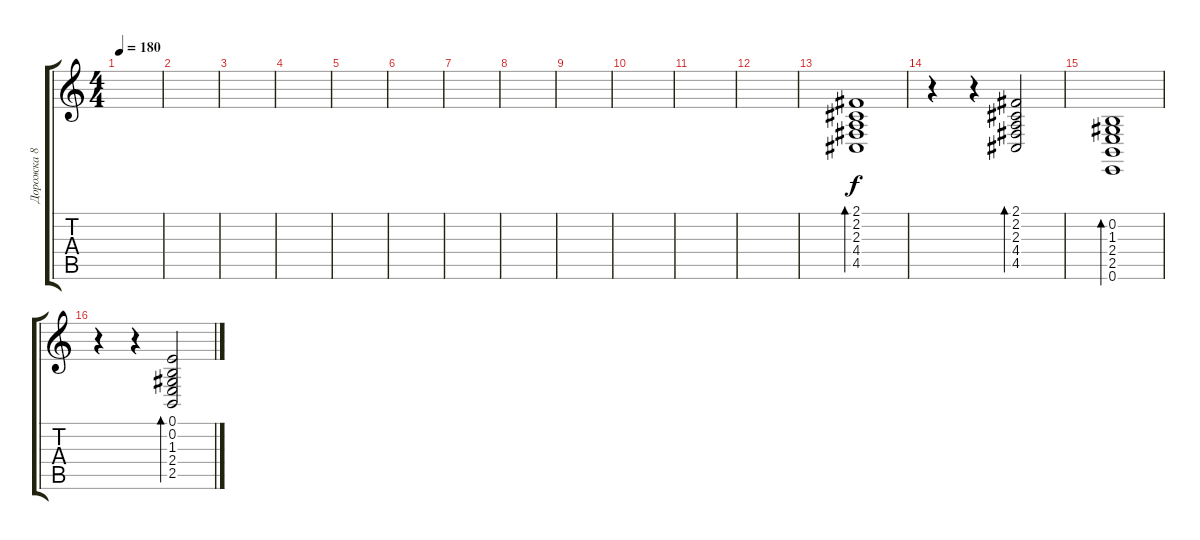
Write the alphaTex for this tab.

\track ("Дорожка 8" "Дорожка 8") {instrument brightacousticpiano}
\staff {score tabs}
\tuning (E4 B3 G3 D3 A2 E2) {hide}
\ts (4 4)
\tempo 180
\clef g2
\ks c
|
|
|
|
|
|
|
|
|
|
|
|
(2.1 2.2 2.3 4.4 4.5).1{bd 60} |
r.4 r.4 (2.1 2.2 2.3 4.4 4.5).2{bd 60} |
(0.2 1.3 2.4 2.5 0.6).1{bd 60} |
r.4 r.4 (0.1 0.2 1.3 2.4 2.5).2{bd 60}
